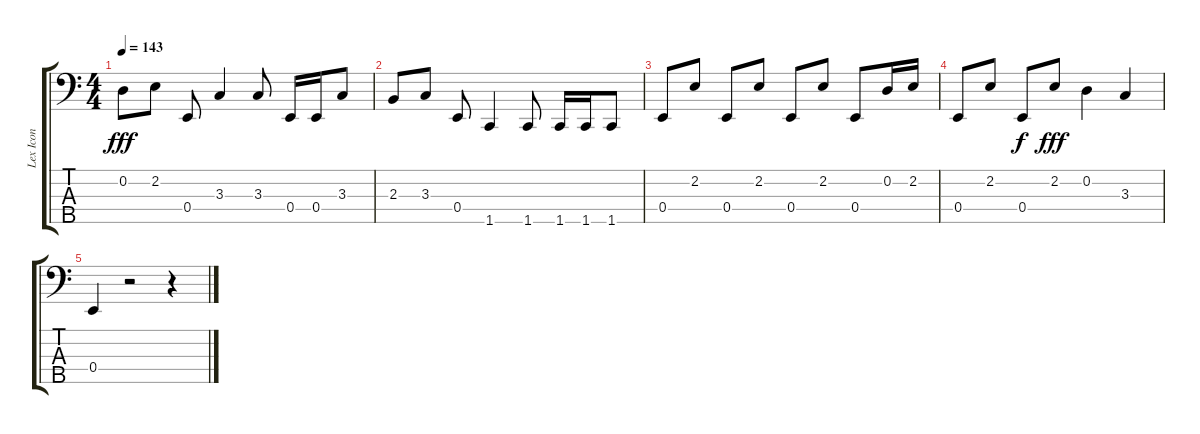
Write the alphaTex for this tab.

\track ("Lex Icon" "Lex Icon") {instrument electricbassfinger}
\staff {score tabs}
\tuning (G2 D2 A1 E1 B0) {hide}
\ts (4 4)
\tempo 143
\clef f4
\ks c
0.2.8{dy fff} 2.2.8 0.4.8 3.3.4 3.3.8 0.4.16 0.4.16 3.3.8 |
2.3.8 3.3.8 0.4.8 1.5.4 1.5.8 1.5.16 1.5.16 1.5.8 |
0.4.8 2.2.8 0.4.8 2.2.8 0.4.8 2.2.8 0.4.8 0.2.16 2.2.16 |
0.4.8 2.2.8 0.4.8{dy f} 2.2.8{dy fff} 0.2.4 3.3.4 |
0.4.4 r.2 r.4
